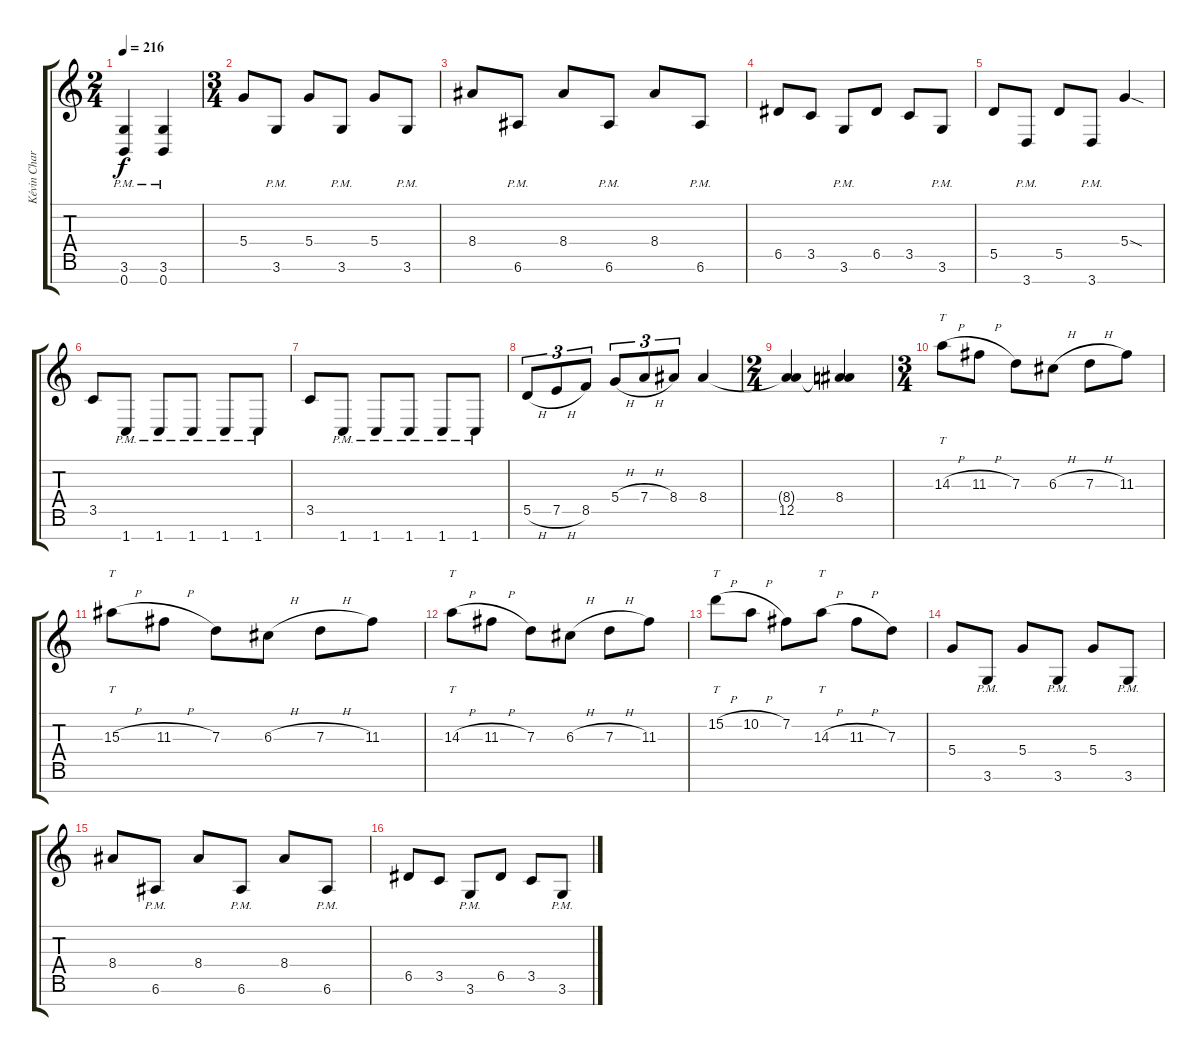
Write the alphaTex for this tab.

\track ("Kévin Chartré" "Kévin Char") {instrument distortionguitar}
\staff {score tabs}
\tuning (E4 B3 G3 D3 A2 E2 B1) {hide}
\ts (2 4)
\tempo 216
\clef g2
\ks c
(3.6{pm} 0.7{pm}).4{dy f} (3.6{pm} 0.7{pm}).4 |
\ts (3 4)
5.4.8 3.6{pm}.8 5.4.8 3.6{pm}.8 5.4.8 3.6{pm}.8 |
8.4.8 6.6{pm}.8 8.4.8 6.6{pm}.8 8.4.8 6.6{pm}.8 |
6.5.8 3.5.8 3.6{pm}.8 6.5.8 3.5.8 3.6{pm}.8 |
5.5.8 3.7{pm}.8 5.5.8 3.7{pm}.8 5.4{sod}.4 |
3.5.8 1.7{pm}.8 1.7{pm}.8 1.7{pm}.8 1.7{pm}.8 1.7{pm}.8 |
3.5.8 1.7{pm}.8 1.7{pm}.8 1.7{pm}.8 1.7{pm}.8 1.7{pm}.8 |
5.5{h}.8{tu (3 2)} 7.5{h}.8{tu (3 2)} 8.5.8{tu (3 2)} 5.4{h}.8{tu (3 2)} 7.4{h}.8{tu (3 2)} 8.4.8{tu (3 2)} 8.4.4 |
\ts (2 4)
(8.4{t} 12.5).4 (8.4 12.5{t}).4 |
\ts (3 4)
14.3{h}.8{tt} 11.3{h}.8 7.3.8 6.3{h}.8 7.3{h}.8 11.3.8 |
15.3{h}.8{tt} 11.3{h}.8 7.3.8 6.3{h}.8 7.3{h}.8 11.3.8 |
14.3{h}.8{tt} 11.3{h}.8 7.3.8 6.3{h}.8 7.3{h}.8 11.3.8 |
15.2{h}.8{tt} 10.2{h}.8 7.2.8 14.3{h}.8{tt} 11.3{h}.8 7.3.8 |
5.4.8 3.6{pm}.8 5.4.8 3.6{pm}.8 5.4.8 3.6{pm}.8 |
8.4.8 6.6{pm}.8 8.4.8 6.6{pm}.8 8.4.8 6.6{pm}.8 |
6.5.8 3.5.8 3.6{pm}.8 6.5.8 3.5.8 3.6{pm}.8
